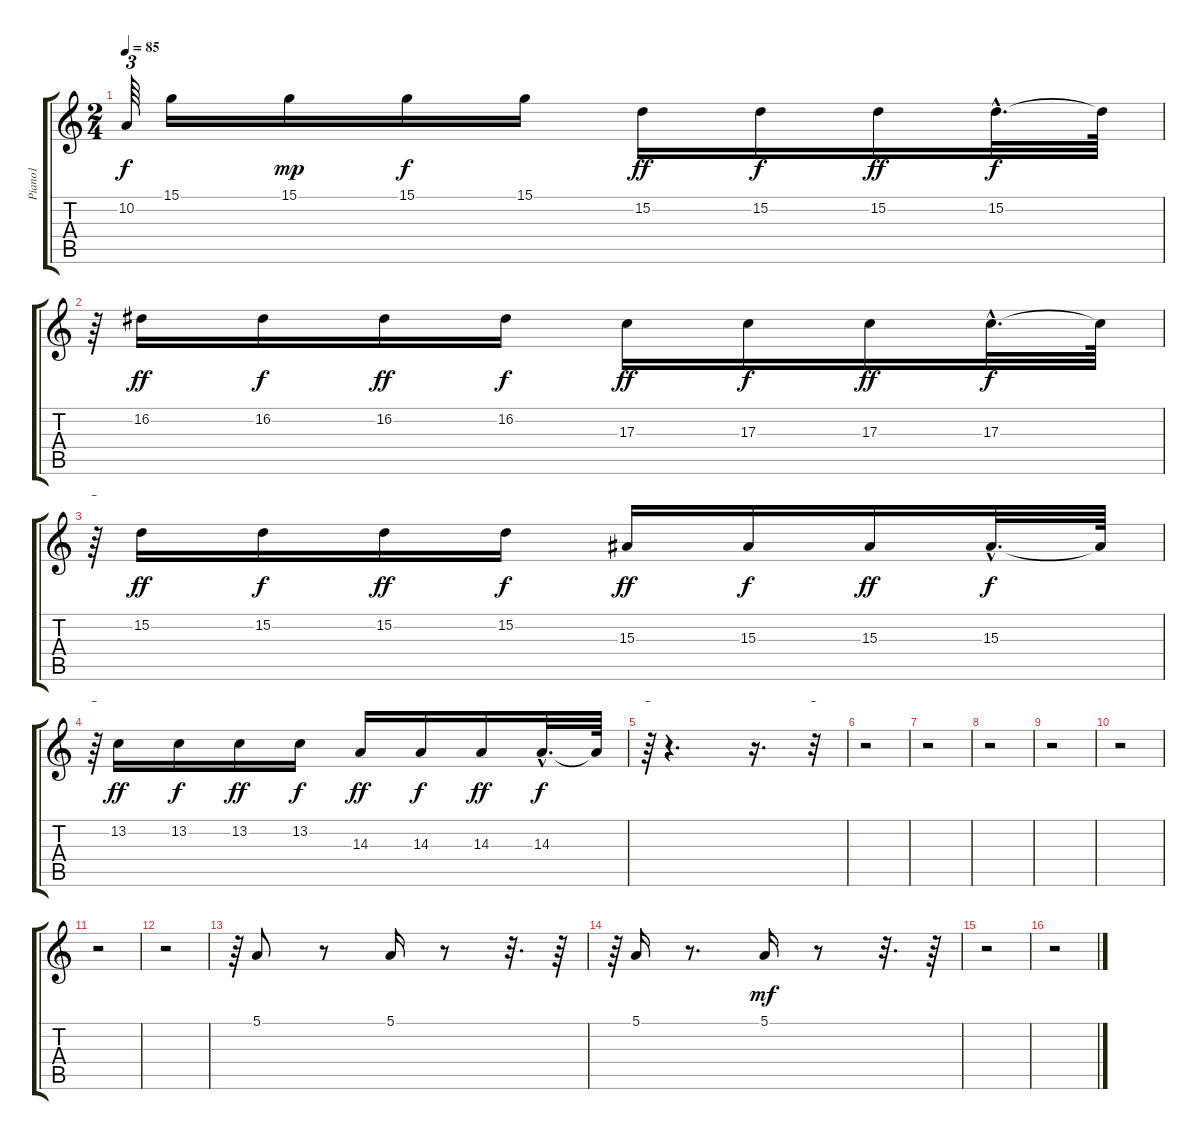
\track ("Piano1" "Piano1") {instrument electricpiano1}
\staff {score tabs}
\tuning (E4 B3 G3 D3 A2 E2) {hide}
\ts (2 4)
\tempo 85
\clef g2
\ks c
10.2{t}.64{tu (3 2) dy f} 15.1.16 15.1.16{dy mp} 15.1.16{dy f} 15.1.16 15.2.16{dy ff} 15.2.16{dy f} 15.2.16{dy ff} 15.2{hac}.32{d dy f} 15.2{t}.64 |
r.64{tu (3 2)} 16.2.16{dy ff} 16.2.16{dy f} 16.2.16{dy ff} 16.2.16{dy f} 17.3.16{dy ff} 17.3.16{dy f} 17.3.16{dy ff} 17.3{hac}.32{d dy f} 17.3{t}.64 |
r.64{tu (3 2)} 15.2.16{dy ff} 15.2.16{dy f} 15.2.16{dy ff} 15.2.16{dy f} 15.3.16{dy ff} 15.3.16{dy f} 15.3.16{dy ff} 15.3{hac}.32{d dy f} 15.3{t}.64 |
r.64{tu (3 2)} 13.2.16{dy ff} 13.2.16{dy f} 13.2.16{dy ff} 13.2.16{dy f} 14.3.16{dy ff} 14.3.16{dy f} 14.3.16{dy ff} 14.3{hac}.32{d dy f} 14.3{t}.64 |
r.64{tu (3 2)} r.4{d} r.16{d} r.32{tu (3 2)} |
r.2 |
r.2 |
r.2 |
r.2 |
r.2 |
r.2 |
r.2 |
r.64{tu (3 2)} 5.1.8 r.8 5.1.16 r.8 r.32{d} r.64 |
r.64{tu (3 2)} 5.1.16 r.8{d} 5.1.16{dy mf} r.8 r.32{d} r.64 |
r.2 |
r.2
